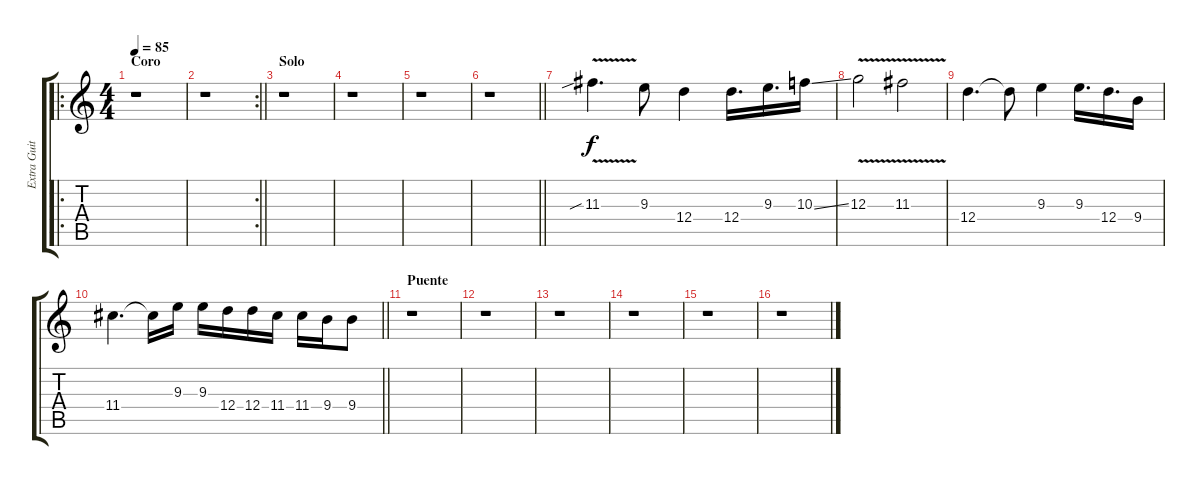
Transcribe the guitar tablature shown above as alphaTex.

\track ("Extra Guitar" "Extra Guit") {instrument overdrivenguitar}
\staff {score tabs}
\tuning (E4 B3 G3 D3 A2 E2) {hide}
\ro
\ts (4 4)
\section ("" "Coro")
\tempo 85
\clef g2
\ks c
r.1{dy f} |
\rc 2
\barLineRight lightlight
r.1 |
\section ("" "Solo")
r.1 |
r.1 |
r.1 |
\barLineRight lightlight
r.1 |
11.3{v sib}.4{d} 9.3.8 12.4.4 12.4.16{d} 9.3.16{d} 10.3{ss}.16 |
12.3{v}.2 11.3{v}.2 |
12.4.4{d} 12.4{t}.8 9.3.4 9.3.16{d} 12.4.16{d} 9.4.16 |
\barLineRight lightlight
11.4.4{d} 11.4{t}.16 9.3.16 9.3.16 12.4.16 12.4.16 11.4.16 11.4.16 9.4.16 9.4.8 |
\section ("" "Puente")
r.1 |
r.1 |
r.1 |
r.1 |
r.1 |
r.1
